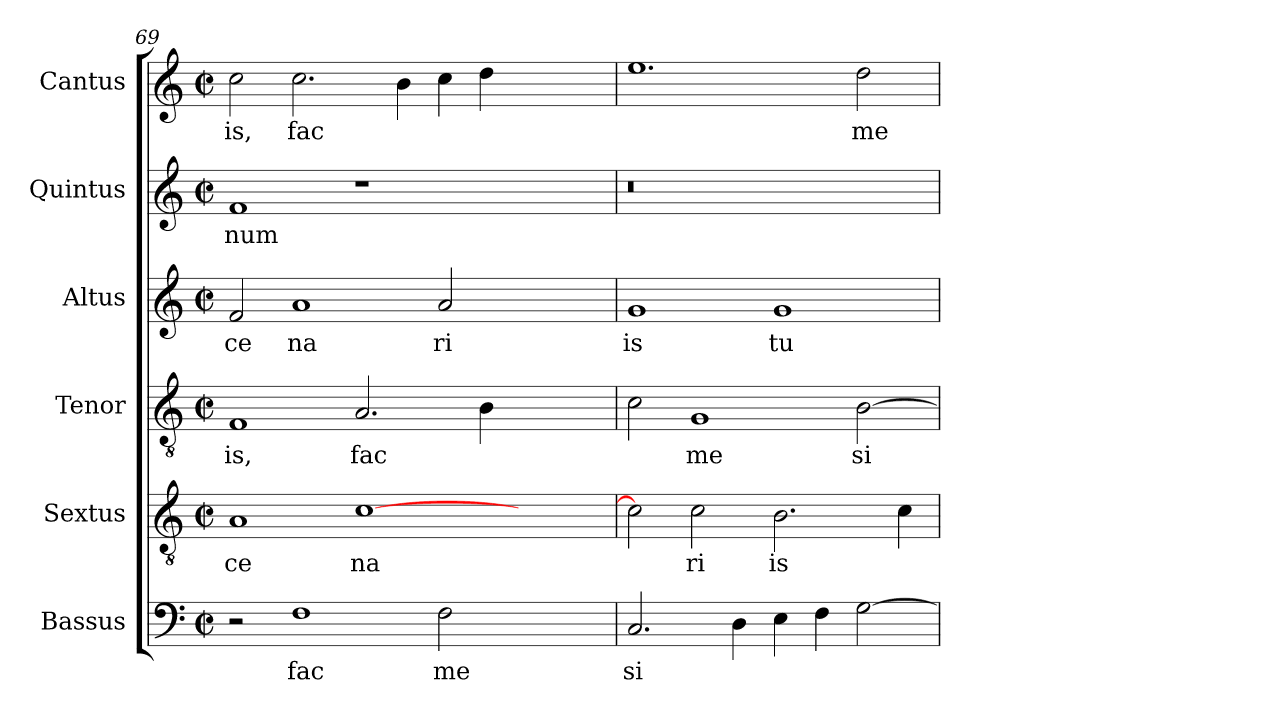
**kern	**text	**kern	**text	**kern	**text	**kern	**text	**kern	**text	**kern	**text
*part6	*part6	*part5	*part5	*part4	*part4	*part3	*part3	*part2	*part2	*part1	*part1
*staff6	*staff6	*staff5	*staff5	*staff4	*staff4	*staff3	*staff3	*staff2	*staff2	*staff1	*staff1
*I"Bassus	*	*I"Sextus	*	*I"Tenor	*	*I"Altus	*	*I"Quintus	*	*I"Cantus	*
*clefF4	*	*clefGv2	*	*clefGv2	*	*clefG2	*	*clefG2	*	*clefG2	*
*M2/2	*	*M2/2	*	*M2/2	*	*M2/2	*	*M2/2	*	*M2/2	*
*met(c|)	*	*met(c|)	*	*met(c|)	*	*met(c|)	*	*met(c|)	*	*met(c|)	*
=69	=69	=69	=69	=69	=69	=69	=69	=69	=69	=69	=69
!	!	!	!LO:LY:b:cj	!	!LO:LY:b:cj	!	!LO:LY:b:cj	!	!LO:LY:b:cj	!	!LO:LY:b:cj
2r	.	1A	ce	1F	is,	2f/	ce	1f	num	2cc\	is,
!	!LO:LY:b:cj	!	!	!	!	!	!LO:LY:b:cj	!	!	!	!LO:LY:b
1F	fac	.	.	.	.	1a	na	.	.	2.cc\	fac
!	!	!	!LO:LY:b:cj	!	!LO:LY:b	!	!	!LO:N:vis=1	!	!	!
.	.	[>1c	na	2.A/	fac	.	.	0r	.	.	.
.	.	.	.	.	.	.	.	.	.	4b\	.
!	!LO:LY:b:cj	!	!	!	!	!	!LO:LY:b:cj	!	!	!	!
2F\	me	.	.	.	.	2a/	ri	.	.	4cc\	.
.	.	.	.	4B\	.	.	.	.	.	4dd\	.
1ryy	.	1ryy	.	1ryy	.	1ryy	.	.	.	1ryy	.
=70	=70	=70	=70	=70	=70	=70	=70	=70	=70	=70	=70
!	!LO:LY:b:cj	!	!	!	!	!	!LO:LY:b:cj	!	!	!	!
2.C/	si	2c\]	.	2c\	.	1g	is	0r	.	1.ee	.
!	!	!	!LO:LY:b:cj	!	!LO:LY:b:cj	!	!	!	!	!	!
.	.	2c\	ri	1G	me	.	.	.	.	.	.
4D\	.	.	.	.	.	.	.	.	.	.	.
!	!	!	!LO:LY:b:cj	!	!	!	!LO:LY:b:cj	!	!	!	!
4E\	.	2.B\	is	.	.	1g	tu	.	.	.	.
4F\	.	.	.	.	.	.	.	.	.	.	.
!	!	!	!	!	!LO:LY:b:cj	!	!	!	!	!	!LO:LY:b:cj
[>2G\	.	.	.	[>2B\	si	.	.	.	.	2dd\	me
.	.	4c\	.	.	.	.	.	.	.	.	.
=	=	=	=	=	=	=	=	=	=	=	=
*-	*-	*-	*-	*-	*-	*-	*-	*-	*-	*-	*-
